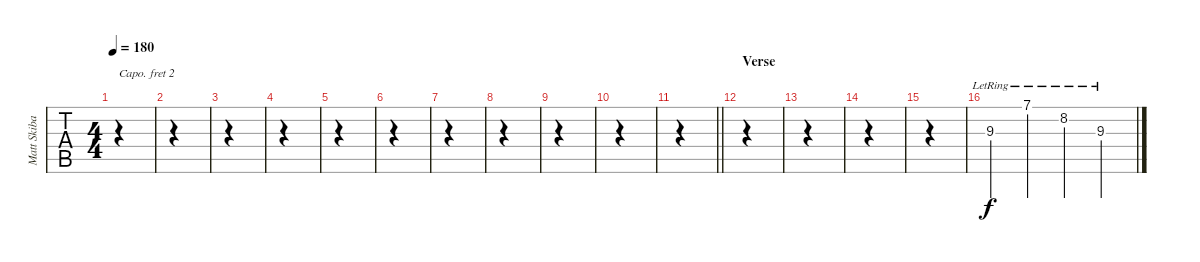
\track ("Matt Skiba - Guitar Three" "Matt Skiba") {instrument electricguitarclean}
\staff {tabs}
\capo 2
\tuning (E4 B3 G3 D3 A2 E2) {hide}
\ts (4 4)
\tempo 180
\clef g2
\ks a
|
|
|
|
|
|
|
|
|
|
\barLineRight lightlight
|
\section ("" "Verse")
|
|
|
|
9.3{lr}.4{volume 10} 7.1{lr}.4 8.2{lr}.4 9.3{lr}.4
